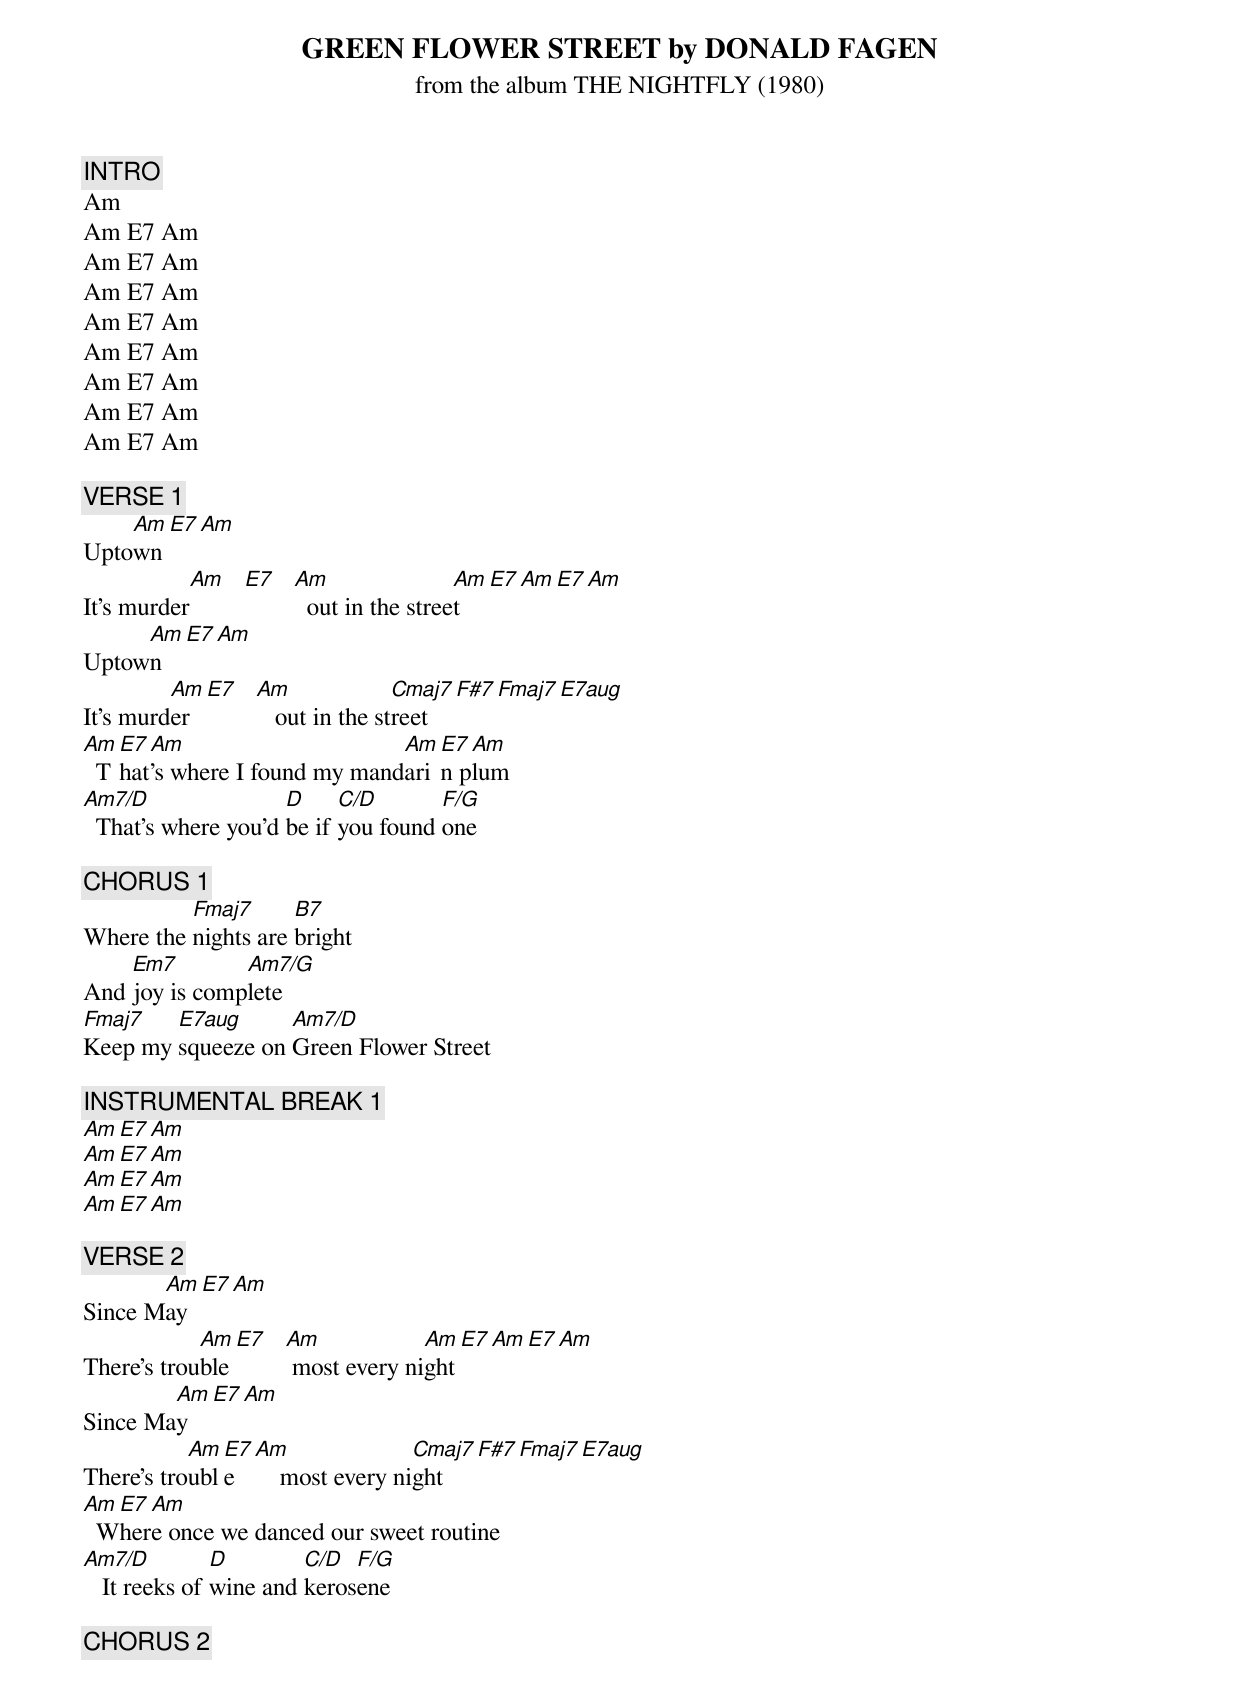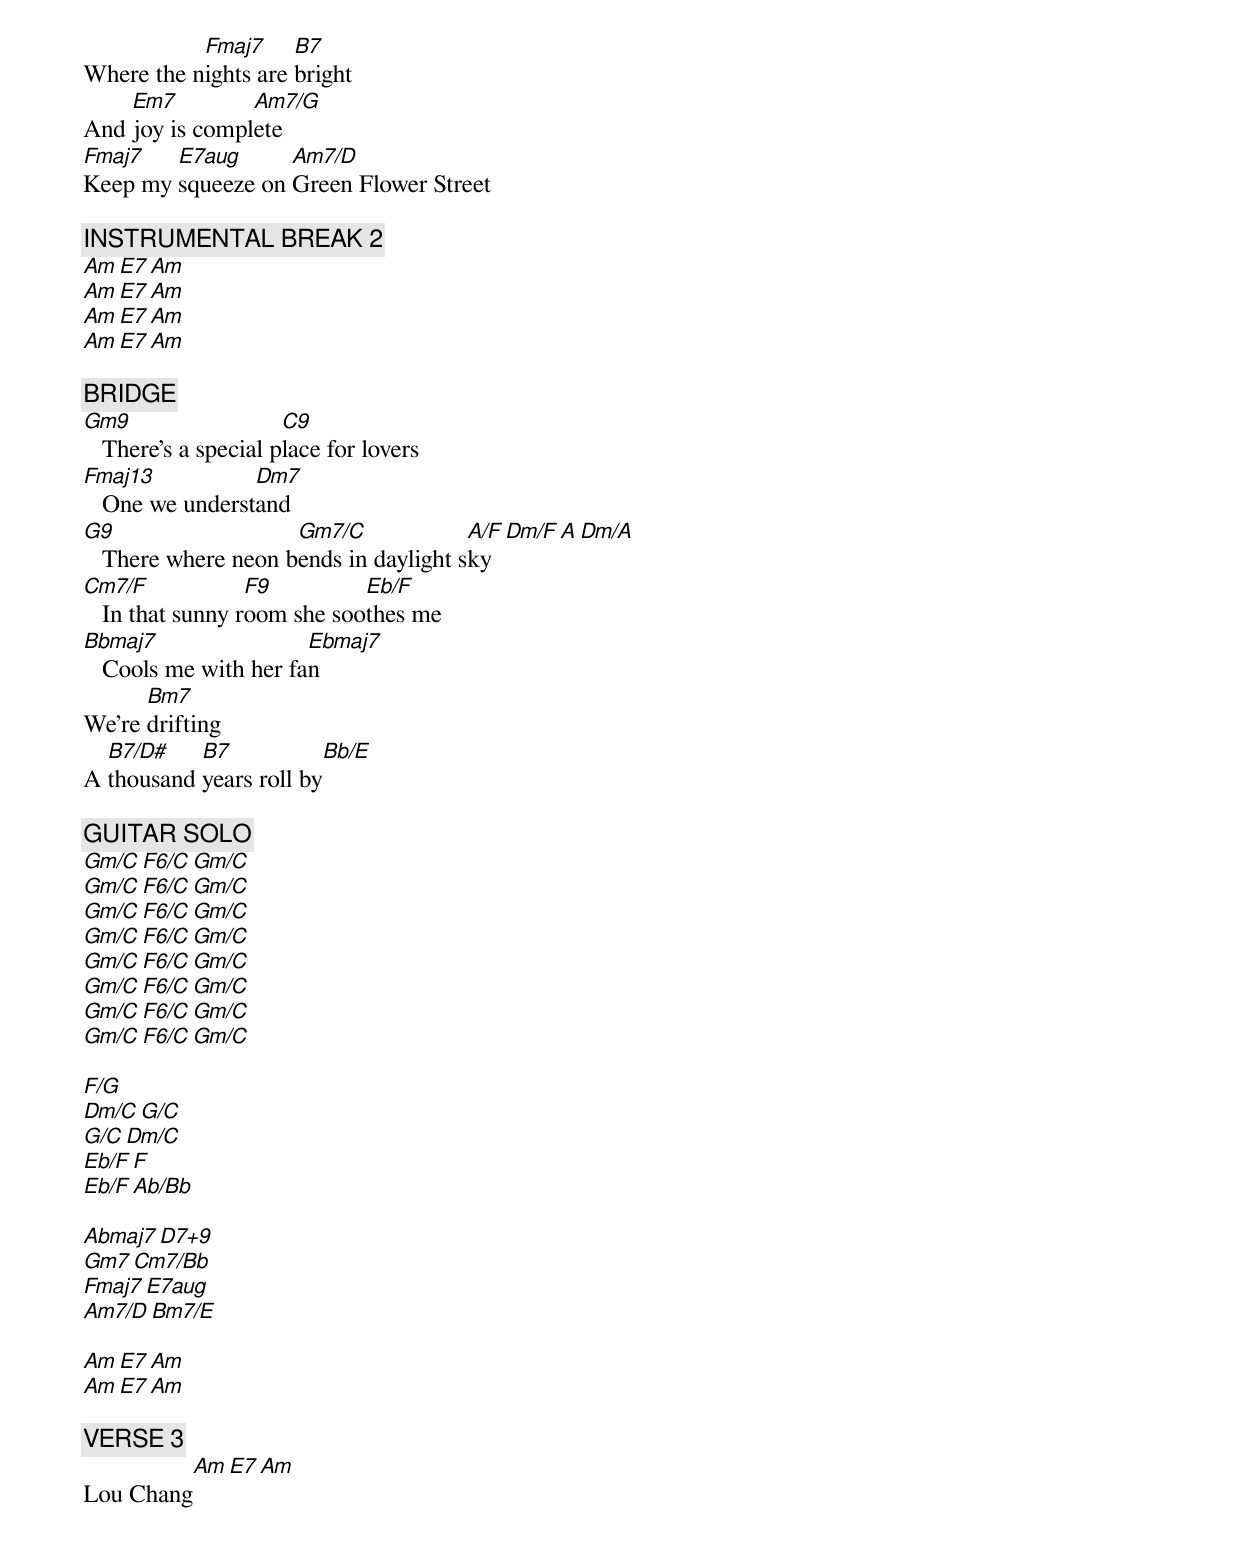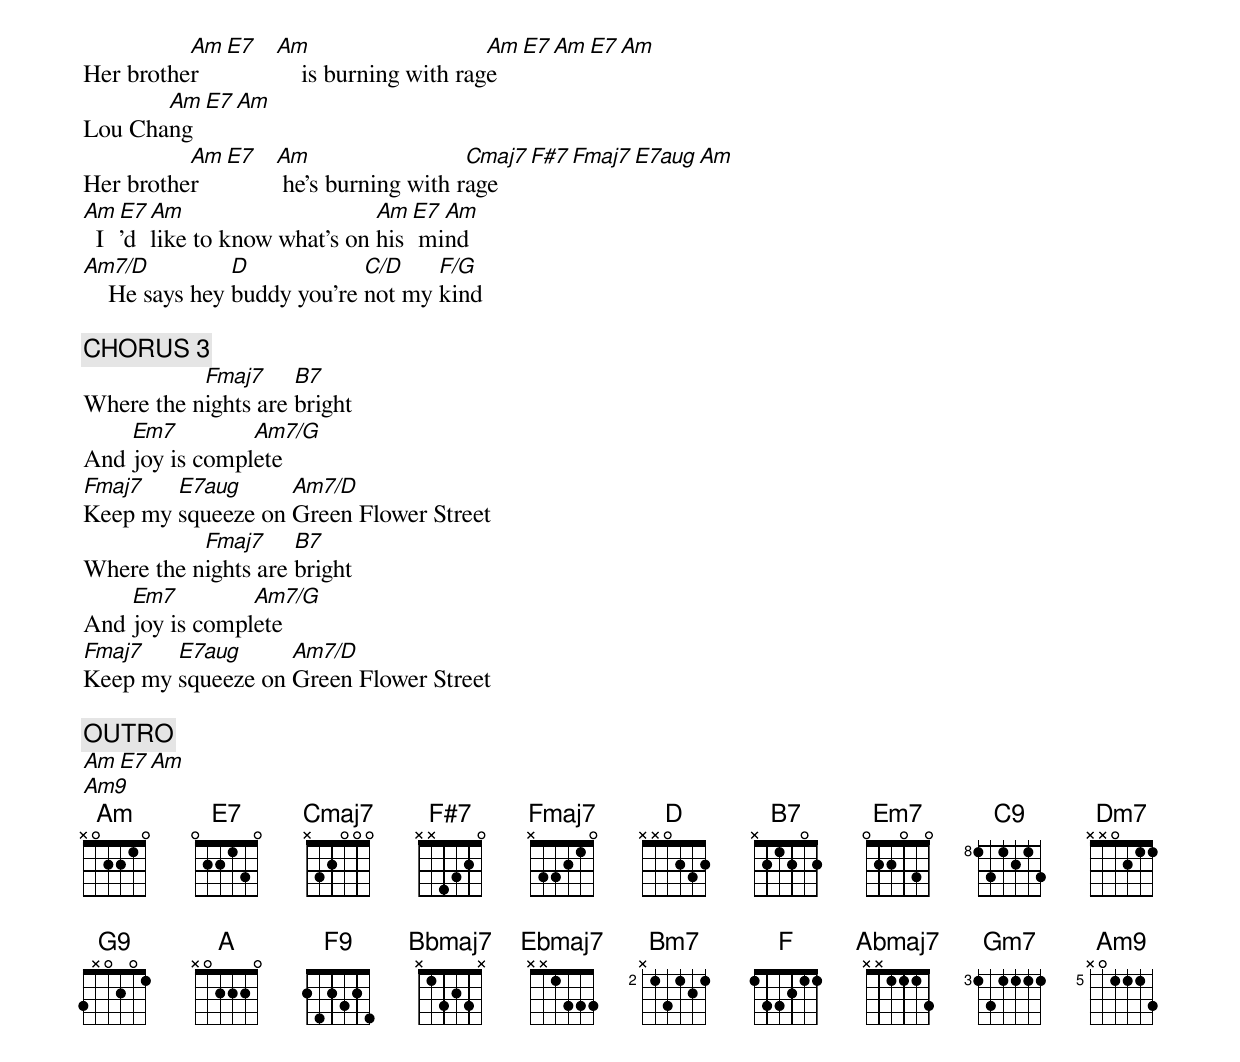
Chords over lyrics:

GREEN FLOWER STREET by DONALD FAGEN
from the album THE NIGHTFLY (1980)

[INTRO]
Am
Am E7 Am
Am E7 Am
Am E7 Am
Am E7 Am
Am E7 Am
Am E7 Am
Am E7 Am
Am E7 Am

[VERSE 1]
    Am E7 Am
Uptown
           Am E7 Am                Am E7 Am E7 Am
It's murder        out in the street
     Am E7 Am
Uptown
         Am E7 Am              Cmaj7  F#7  Fmaj7  E7aug
It's murder       out in the street
Am E7 Am                      Am E7 Am
  That's where I found my mandarin plum
Am7/D                D     C/D       F/G
  That's where you'd be if you found one

[CHORUS 1]
          Fmaj7      B7
Where the nights are bright
    Em7        Am7/G
And joy is complete
Fmaj7   E7aug      Am7/D
Keep my squeeze on Green Flower Street

[INSTRUMENTAL BREAK 1]
Am E7 Am
Am E7 Am
Am E7 Am
Am E7 Am

[VERSE 2]
       Am E7 Am
Since May
            Am E7 Am            Am E7 Am  E7 Am
There's trouble    most every night
        Am E7 Am
Since May
           Am E7 Am               Cmaj7  F#7  Fmaj7  E7aug
There's trouble      most every night
Am E7 Am
  Where once we danced our sweet routine
Am7/D          D        C/D  F/G
   It reeks of wine and kerosene

[CHORUS 2]
           Fmaj7     B7
Where the nights are bright
    Em7         Am7/G
And joy is complete
Fmaj7   E7aug      Am7/D
Keep my squeeze on Green Flower Street

[INSTRUMENTAL BREAK 2]
Am E7 Am
Am E7 Am
Am E7 Am
Am E7 Am

[BRIDGE]
Gm9                   C9
   There's a special place for lovers
Fmaj13           Dm7
   One we understand
G9                   Gm7/C             A/F  Dm/F  A  Dm/A
   There where neon bends in daylight sky
Cm7/F             F9         Eb/F
   In that sunny room she soothes me
Bbmaj7                 Ebmaj7
   Cools me with her fan
      Bm7
We're drifting
  B7/D#    B7           Bb/E
A thousand years roll by

[GUITAR SOLO]
Gm/C    F6/C    Gm/C
Gm/C    F6/C    Gm/C
Gm/C    F6/C    Gm/C
Gm/C    F6/C    Gm/C
Gm/C    F6/C    Gm/C
Gm/C    F6/C    Gm/C
Gm/C    F6/C    Gm/C
Gm/C    F6/C    Gm/C

F/G
Dm/C    G/C
G/C     Dm/C
Eb/F    F
Eb/F    Ab/Bb

Abmaj7  D7+9
Gm7     Cm7/Bb
Fmaj7   E7aug
Am7/D   Bm7/E

Am  E7  Am
Am  E7  Am

[VERSE 3]
         Am E7 Am
Lou Chang
          Am E7 Am                     Am E7 Am  E7 Am
Her brother         is burning with rage
       Am E7 Am
Lou Chang
          Am E7 Am                  Cmaj7  F#7  Fmaj7  E7aug  Am
Her brother      he's burning with rage
Am E7 Am                     Am E7 Am
  I'd like to know what's on his mind
Am7/D           D            C/D    F/G
    He says hey buddy you're not my kind

[CHORUS 3]
           Fmaj7     B7
Where the nights are bright
    Em7         Am7/G
And joy is complete
Fmaj7   E7aug      Am7/D
Keep my squeeze on Green Flower Street
           Fmaj7     B7
Where the nights are bright
    Em7         Am7/G
And joy is complete
Fmaj7   E7aug      Am7/D
Keep my squeeze on Green Flower Street

[OUTRO]
Am E7 Am
Am9
